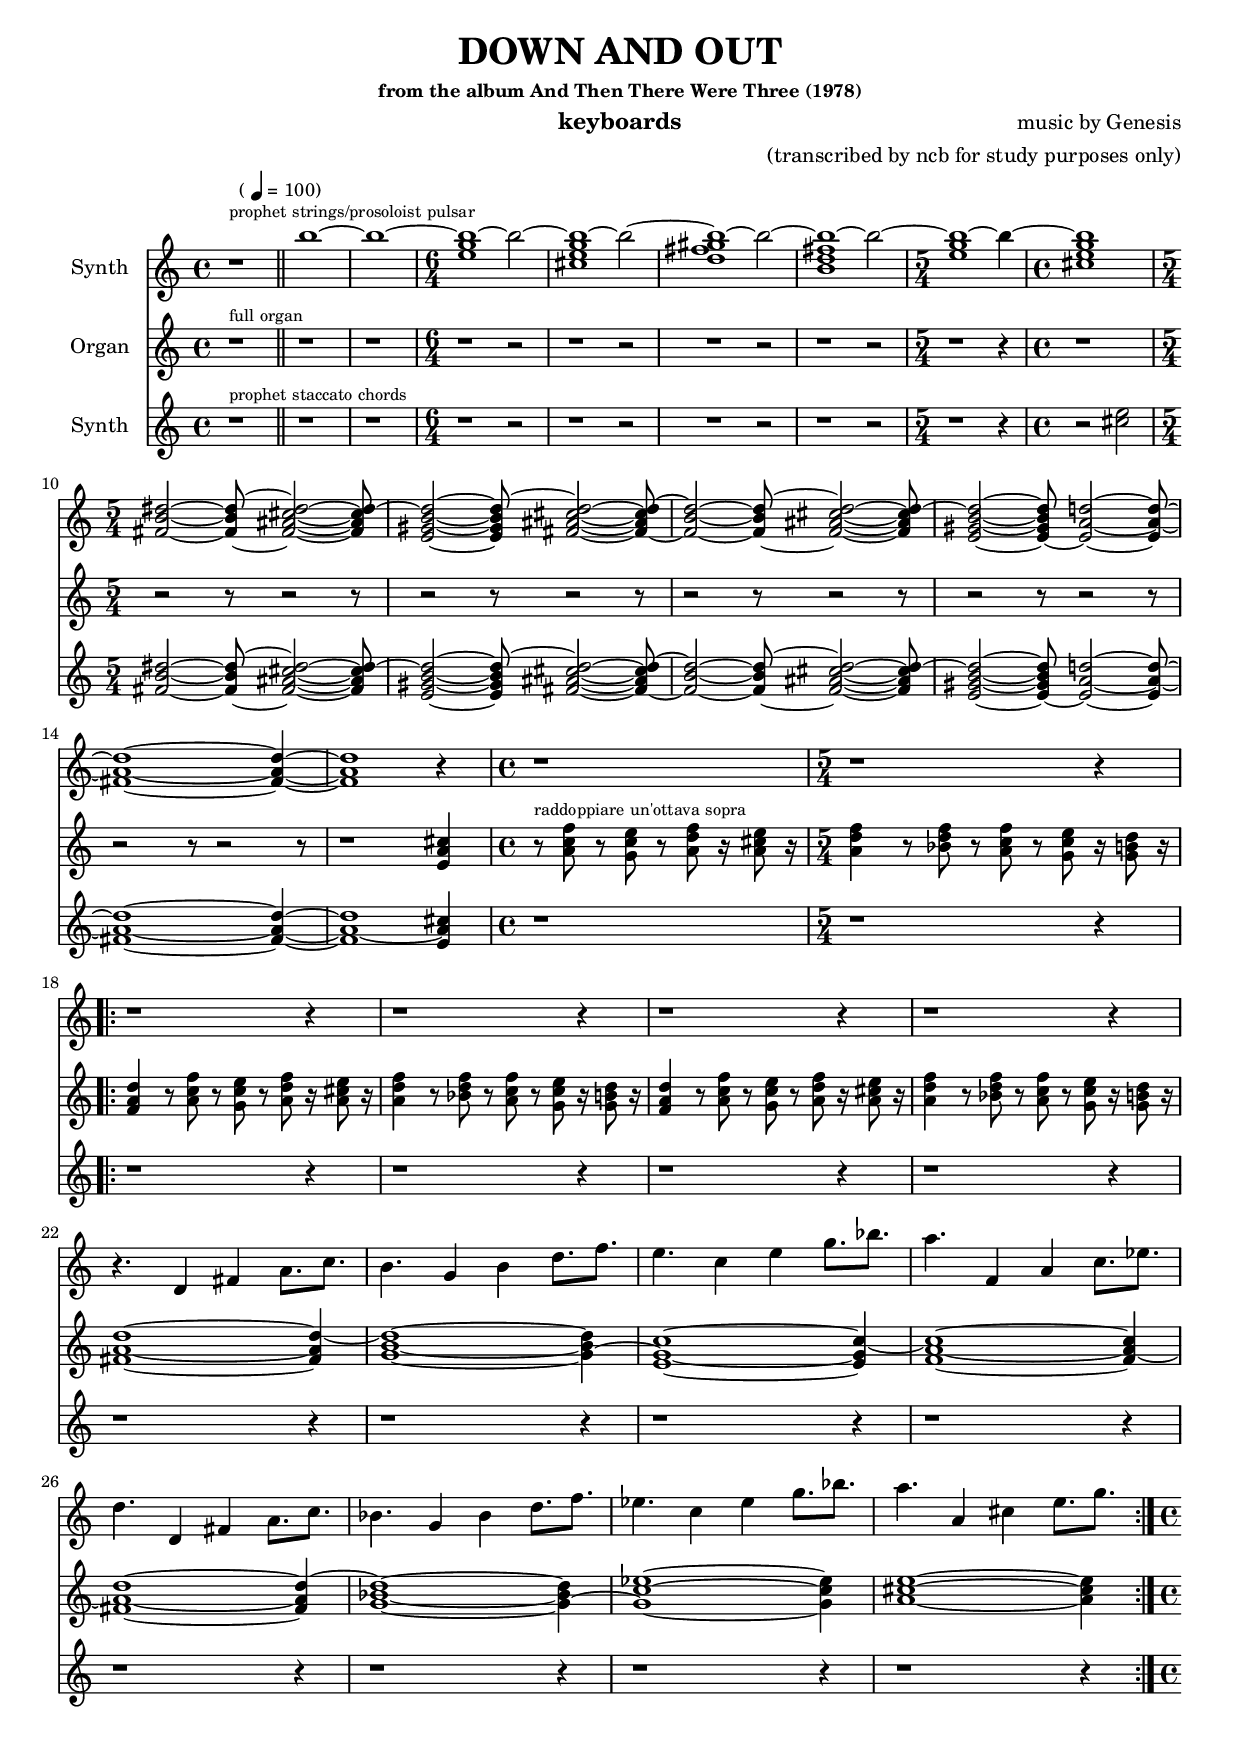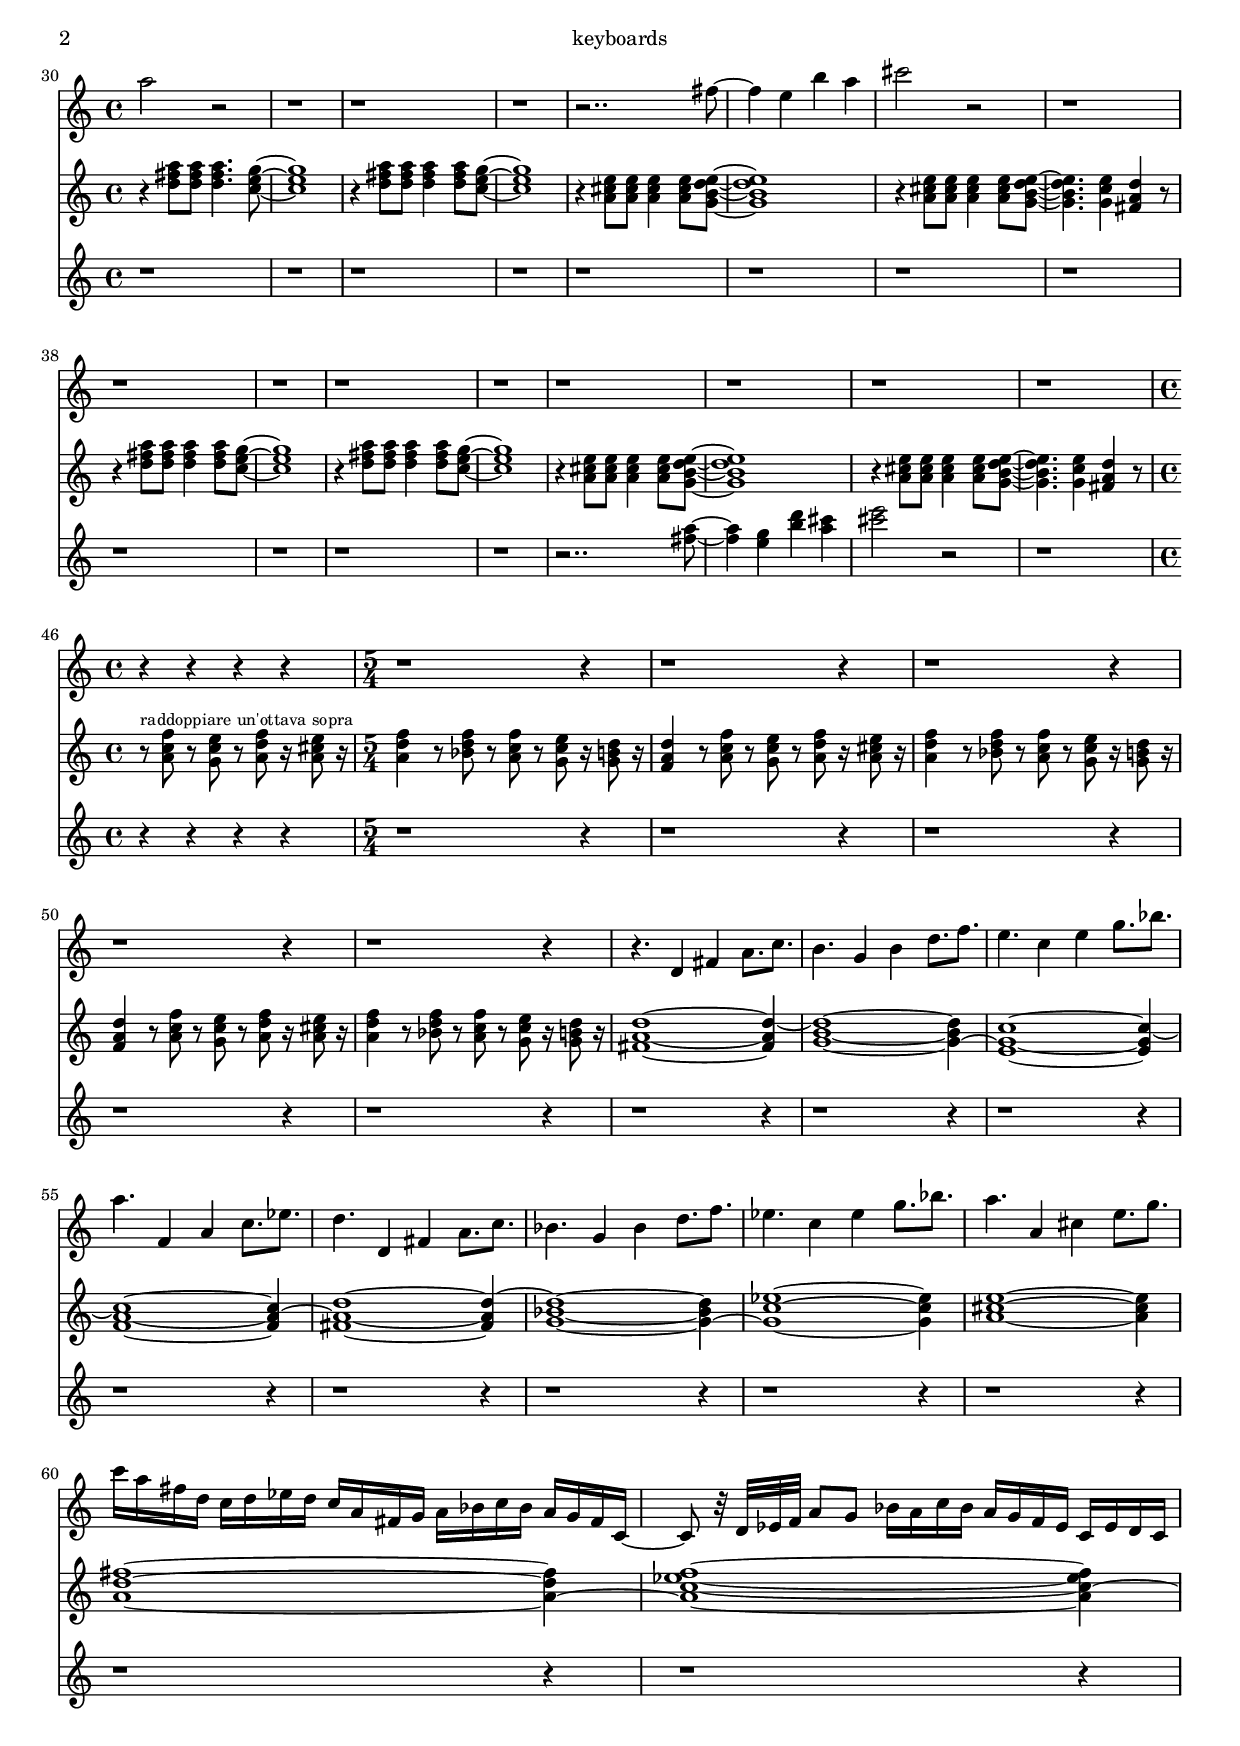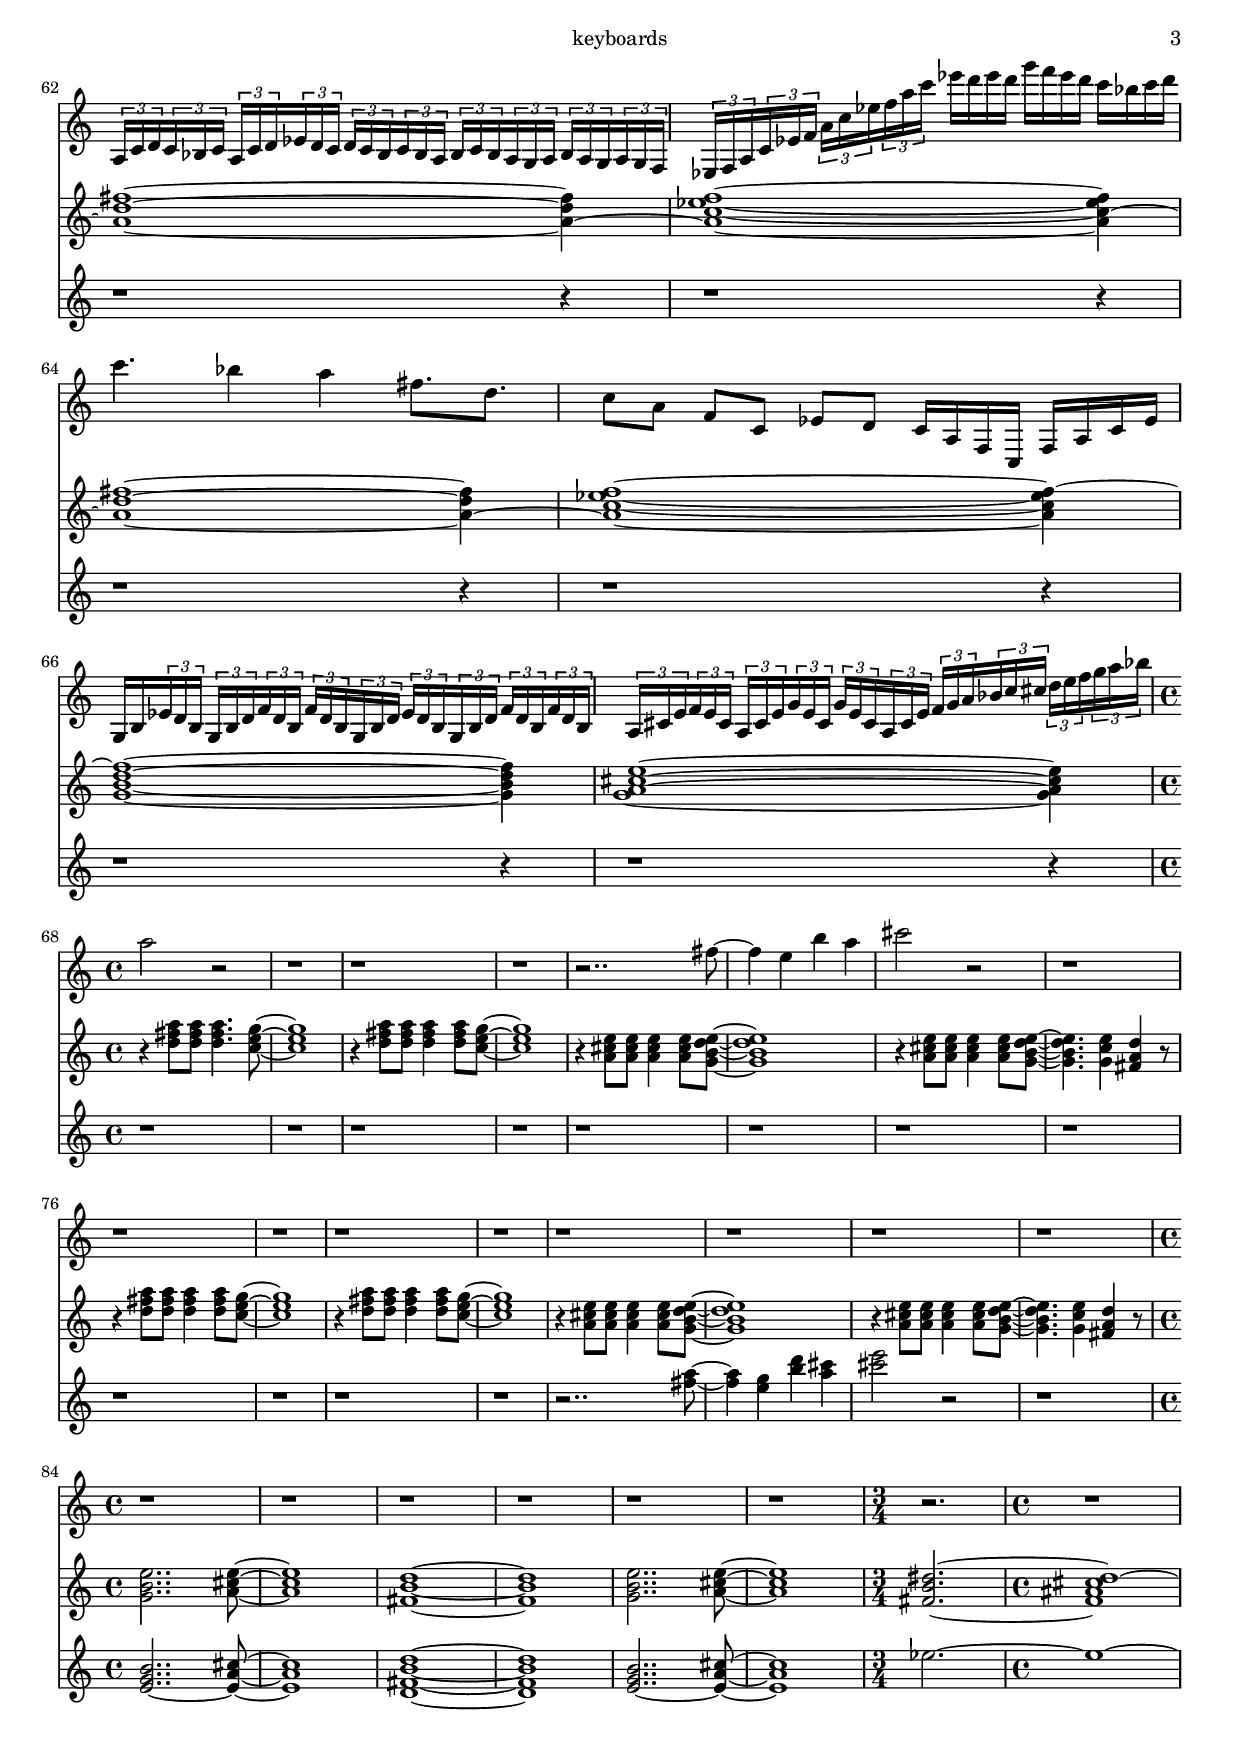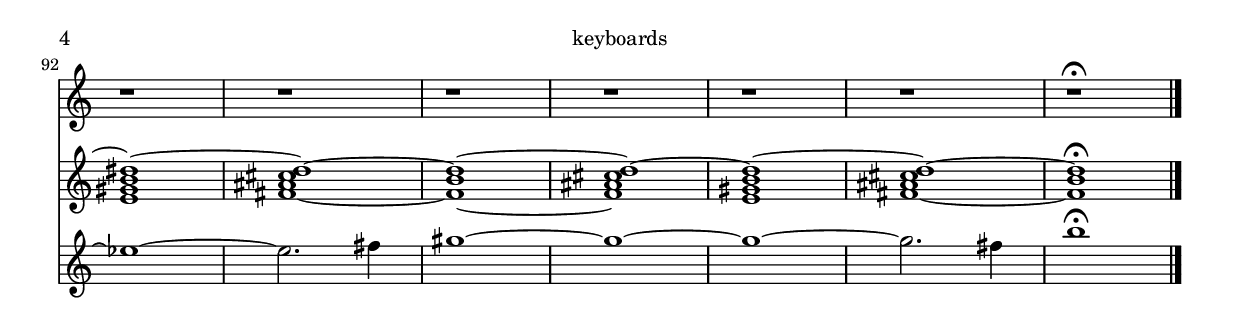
\version "2.12.3"
#(ly:set-option 'delete-intermediate-files #t)


% -----------------------------------------------------------------------------------------------------------------------
% -----------------------------------------------------------------------------------------------------------------------
%                                                      INTRO
% -----------------------------------------------------------------------------------------------------------------------
% -----------------------------------------------------------------------------------------------------------------------
synthStringIntro = \relative c''' {
               <b>1~
               <b>1~

  \time 6/4    <e, g b>1~          <b'>2~
               <cis, e g b>1~      <b'>2~
               <d, fis gis b>1~    <b'>2~
               <b, d fis b>1~      <b'>2~

  \time 5/4    <e, g b>1~          <b'>4~
  \time 4/4    <cis, e g b>1

  \break

  \time 5/4
  <fis, b dis>2~   <fis b dis>8~       <fis ais cis dis>2~  <fis ais cis dis>8~
  <e gis b dis>2~  <e gis b dis>8~     <fis ais cis dis>2~  <fis ais cis dis>8~

  <fis b dis>2~    <fis b dis>8~       <fis ais cis dis>2~  <fis ais cis dis>8~
  <e gis b dis>2~  <e gis b dis>8~     <e a d>2~            <e a d>8~
 
  <fis a d>1~       <fis a d>4~
  <fis a d>1		r4
}

synthArcIntro = \relative c''' {
               r1
               r1

  \time 6/4    r1                  r2
               r1                  r2
               r1                  r2
               r1                  r2

  \time 5/4    r1                  r4
  \time 4/4    r2 <cis, e>2

  \break

  \time 5/4
  <fis, b dis>2~   <fis b dis>8~       <fis ais cis dis>2~  <fis ais cis dis>8~
  <e gis b dis>2~  <e gis b dis>8~     <fis ais cis dis>2~  <fis ais cis dis>8~

  <fis b dis>2~    <fis b dis>8~       <fis ais cis dis>2~  <fis ais cis dis>8~
  <e gis b dis>2~  <e gis b dis>8~     <e a d>2~            <e a d>8~
 
  <fis a d>1~       <fis a d>4~
  <fis a d>1~		<e a cis>4
}

organIntro = \relative c' {
               r1
               r1

  \time 6/4    r1                  r2
               r1                  r2
               r1                  r2
               r1                  r2

  \time 5/4    r1                  r4
  \time 4/4    r1

  \break

  \time 5/4
  r2 r8 r2 r8
  r2 r8 r2 r8

  r2 r8 r2 r8
  r2 r8 r2 r8
 
  r2 r8 r2 r8
  r1 <e a cis>4
}

guitarIntro = \relative c' {
               r1
               r1

  \time 6/4    r1                  r2
               r1                  r2
               r1                  r2
               r1                  r2

  \time 5/4    r1                  r4
  \time 4/4    r1

  \break

  \time 5/4
  b16 b16 fis'16 fis16 		b,16 b16 b'16 b16		b,16 b16 fis'16 b,16		b16 b'8. 			b,8 r8
  b16 b16 fis'16 fis16 		b,16 b16 b'16 b16		b,16 b16 fis'16 b,16		b16 b'8. 			b,8 r8

  b16 b16 fis'16 fis16 		b,16 b16 b'16 b16		b,16 b16 fis'16 b,16		b16 b'8. 			b,8 r8
  b16 b16 fis'16 fis16 		b,16 b16 b'16 b16		b,16 b16 fis'16 b,16		b16 b'8. 			a,8 r8
 
  d16 d16 a'16 a16 			d,16 d16 d'16 d16		d,16 d16 a'16 d,16			d16 d'8. 			d,8 r8
  d16 d16 a'16 a16 			d,16 d16 d'16 d16		d,16 d16 a'16 d,16			d16 d'8. 			d,8 r8
}
% -----------------------------------------------------------------------------------------------------------------------
% -----------------------------------------------------------------------------------------------------------------------
%                                                      BRIDGE INTRO-TEMA
% -----------------------------------------------------------------------------------------------------------------------
% -----------------------------------------------------------------------------------------------------------------------
synthStringBridgeIntroTema = \relative c' {
  \time 4/4 r1
  \time 5/4 r1 r4
}

synthArcBridgeIntroTema = \relative c' {
  \time 4/4 r1
  \time 5/4 r1 r4
}

organBridgeIntroTema = \relative c'' {
  \time 4/4 r8 ^\markup { \tiny {raddoppiare un'ottava sopra} } <a c f>8 r8 <g c e>8 r8 <a d f>8 r16 <a cis e>8 r16
  \time 5/4 <a d f>4 r8 <bes d f>8 r8 <a c f>8 r8 <g c e>8 r16 <g b d>8 r16
}

guitarBridgeIntroTema = \relative c' {
  \time 4/4 d16 d16 a'16 a16 			d,16 d16 d'16 d16		d,16 d16 a'16 d,16			d16 d'8.
  \time 5/4 d,8 r8			d16 d16 a'16 a16 			d,16 d16 d'16 d16		d,16 d16 a'16 d,16			d16 d'8.
}
% -----------------------------------------------------------------------------------------------------------------------
% -----------------------------------------------------------------------------------------------------------------------
%                                                      TEMA A
% -----------------------------------------------------------------------------------------------------------------------
% -----------------------------------------------------------------------------------------------------------------------
synthTemaA = \relative c' {
  r1 r4
  r1 r4

  r1 r4
  r1 r4
}

organTemaA = \relative c' {
  <f a d>4 r8 <a c f>8 r8 <g c e>8 r8 <a d f>8 r16 <a cis e>8 r16
  <a d f>4 r8 <bes d f>8 r8 <a c f>8 r8 <g c e>8 r16 <g b d>8 r16
  
  <f a d>4 r8 <a c f>8 r8 <g c e>8 r8 <a d f>8 r16 <a cis e>8 r16
  <a d f>4 r8 <bes d f>8 r8 <a c f>8 r8 <g c e>8 r16 <g b d>8 r16
}

synthTemaAbis = \relative c' {
  \time 4/4
  r4 r4 r4 r4
  \time 5/4
  r1 r4

  r1 r4
  r1 r4

  r1 r4
  r1 r4
}

organTemaAbis = \relative c'' {
  \time 4/4
  r8 ^\markup { \tiny {raddoppiare un'ottava sopra} } <a c f>8 r8 <g c e>8 r8 <a d f>8 r16 <a cis e>8 r16
  \time 5/4
  <a d f>4 r8 <bes d f>8 r8 <a c f>8 r8 <g c e>8 r16 <g b d>8 r16
  
  <f a d>4 r8 <a c f>8 r8 <g c e>8 r8 <a d f>8 r16 <a cis e>8 r16
  <a d f>4 r8 <bes d f>8 r8 <a c f>8 r8 <g c e>8 r16 <g b d>8 r16

  <f a d>4 r8 <a c f>8 r8 <g c e>8 r8 <a d f>8 r16 <a cis e>8 r16
  <a d f>4 r8 <bes d f>8 r8 <a c f>8 r8 <g c e>8 r16 <g b d>8 r16
}

guitarTemaA = \relative c'' {
  d,8 r8			d16 d16 a'16 a16 			d,16 d16 d'16 d16		d,16 d16 a'16 d,16			d16 d'8.
  d,8 r8			d16 d16 a'16 a16 			d,16 d16 d'16 d16		d,16 d16 a'16 d,16			d16 d'8.

  d,8 r8			d16 d16 a'16 a16 			d,16 d16 d'16 d16		d,16 d16 a'16 d,16			d16 d'8.
  d,8 r8			d16 d16 a'16 a16 			d,16 d16 d'16 d16		d,16 d16 a'16 d,16			d16 d'8.
}
% -----------------------------------------------------------------------------------------------------------------------
% -----------------------------------------------------------------------------------------------------------------------
%                                                      TEMA B
% -----------------------------------------------------------------------------------------------------------------------
% -----------------------------------------------------------------------------------------------------------------------
synthTemaB = \relative c' {
  r1 r4
  r1 r4
  r1 r4
  r1 r4
  r1 r4
  r1 r4
  r1 r4
  r1 r4
}

synthSoloistTemaB = \relative c' {
  r4.   d4   fis4  a8.  c8.
  b4.   g4   b4    d8.  f8.
  e4.   c4   e4    g8.  bes8.
  a4.   f,4  a4    c8.  ees8.
  d4.   d,4  fis4  a8.  c8.
  bes4. g4   bes4  d8.  f8.
  ees4. c4   ees4  g8.  bes8.
  a4.   a,4  cis4  e8.  g8.
}

organTemaB = \relative c' {
  <fis a d>1~       <fis a d>4~
  <g b d>1~         <g b d>4~
  <e g c>1~         <e g c>4~
  <f a c>1~         <f a c>4~
  <fis a d>1~       <fis a d>4~
  <g bes d>1~       <g bes d>4~
  <g c ees>1~       <g c ees>4
  <a cis e>1~       <a cis e>4
}

guitarTemaB = \relative c' {
  d8 r8 d r d r d r d16 d16 r8
  d8 r8 d r d r d r d16 d16 r8
  d8 r8 d r d r d r d16 d16 r8
  d8 r8 d r d r d r d16 d16 r8
  d8 r8 d r d r d r d16 d16 r8
  d8 r8 d r d r d r d16 d16 r8
  d8 r8 d r d r d r d16 d16 r8
  d8 r8 d r d r d r d16 d16 r8
}
% -----------------------------------------------------------------------------------------------------------------------
% -----------------------------------------------------------------------------------------------------------------------
%                                                      TEMA C
% -----------------------------------------------------------------------------------------------------------------------
% -----------------------------------------------------------------------------------------------------------------------
synthTemaC = \relative c'' {
  \time 4/4
  a'2 r2   r1  r1  r1
  r2.. fis8~
  fis4 e4 b'4 a4
  cis2 r2
  r1

  r1  r1  r1  r1
  r1  r1  r1  r1
}
synthArcTemaC = \relative c'' {
  \time 4/4
  r1  r1  r1  r1
  r1  r1  r1  r1

  r1  r1  r1  r1
  r2.. <fis a>8~
  <fis a>4 <e g>4 <b' d>4 <a cis>4
  <cis e>2 r2
  r1
}

organTemaC = \relative c'' {
  \time 4/4
  r4           <d fis a>8 <d fis a>8      <d fis a>4.  <c e g>8~
  <c e g>1
  r4           <d fis a>8 <d fis a>8      <d fis a>4 <d fis a>8  <c e g>8~
  <c e g>1
  r4           <a cis e>8 <a cis e>8      <a cis e>4 <a cis e>8  <g b d e>8~
  <g b d e>1
  r4           <a cis e>8 <a cis e>8      <a cis e>4 <a cis e>8  <g b d e>8~
  <g b d e>4.                             <g c e>4   <fis a d>4  r8


  r4           <d' fis a>8 <d fis a>8      <d fis a>4 <d fis a>8 <c e g>8~
  <c e g>1
  r4           <d fis a>8 <d fis a>8      <d fis a>4 <d fis a>8  <c e g>8~
  <c e g>1
  r4           <a cis e>8 <a cis e>8      <a cis e>4 <a cis e>8  <g b d e>8~
  <g b d e>1
  r4           <a cis e>8 <a cis e>8      <a cis e>4 <a cis e>8  <g b d e>8~
  <g b d e>4.                             <g c e>4   <fis a d>4  r8
}
% -----------------------------------------------------------------------------------------------------------------------
% -----------------------------------------------------------------------------------------------------------------------
%                                                      SOLO
% -----------------------------------------------------------------------------------------------------------------------
% -----------------------------------------------------------------------------------------------------------------------
synthSolo = \relative c' {
  r1 r4
  r1 r4

  r1 r4
  r1 r4

  r1 r4
  r1 r4

  r1 r4
  r1 r4
}

synthSoloistSolo = \relative c''' {
  c16 a fis d			c d ees d			c a fis  g			a bes c bes			a g fis c~
  c8    r32 d ees f     a8  g8				bes16 a c bes		a g f ees			c ees d c

  \tuplet 3/2 {a16 c d} \tuplet 3/2 {c bes c} \tuplet 3/2 {a c d}  \tuplet 3/2 {ees d c} \tuplet 3/2 {d c bes}
      \tuplet 3/2 {c bes a}  \tuplet 3/2 {bes c bes}  \tuplet 3/2 {a g a}  \tuplet 3/2 {bes a g} \tuplet 3/2 {a g f}

  \tuplet 3/2 {ees16 f a} \tuplet 3/2 {c ees f} \tuplet 3/2 {a c ees } \tuplet 3/2 {f a c}  ees16 d ees d	g f ees d	c bes c d

  c4. 					bes4 			a4 				  fis8. 			d8.
  c8 a 					f c 				ees d				c16 a f c			f a c ees

  g, b \tuplet 3/2 {ees16 d b}       \tuplet 3/2 {g b d}  \tuplet 3/2 {f d b}  \tuplet 3/2 {f' d b} 
      \tuplet 3/2 {g b d}  \tuplet 3/2 {ees d b}  \tuplet 3/2 {g b d}  \tuplet 3/2 {f d b}  \tuplet 3/2 {f' d b}

  \tuplet 3/2 {a cis e} \tuplet 3/2 {f e  cis} \tuplet 3/2 {a cis e} \tuplet 3/2 {g e cis} \tuplet 3/2 {g' e cis}
      \tuplet 3/2 {a cis e}  \tuplet 3/2 {f g a}   \tuplet 3/2 {bes c cis} \tuplet 3/2 {d e f} \tuplet 3/2 {g a bes}
}

organSolo = \relative c'' {
  <a d fis>1~       <a d fis>4~
  <a c ees f>1~     <a c ees f>4~

  <a d fis>1~       <a d fis>4~
  <a c ees f>1~     <a c ees f>4~

  <a d fis>1~       <a d fis>4~
  <a c ees f>1~     <a c ees f>4~

  <g b d f>1~       <g b d f>4
  <g a cis e>1~     <g a cis e>4
}
% -----------------------------------------------------------------------------------------------------------------------
% -----------------------------------------------------------------------------------------------------------------------
%                                                      CODA
% -----------------------------------------------------------------------------------------------------------------------
% -----------------------------------------------------------------------------------------------------------------------
synthCoda = \relative c' {
  \time 4/4
  r1
  r1
  r1
  r1

  r1
  r1
}

synthArcCoda = \relative c' {
  \time 4/4
  <e g b>2..~    <e a cis>8~
  <e a cis>1
  <d fis b d>1~
  <d fis b d>1

  <e g b>2..~    <e a cis>8~
  <e a cis>1
}

organCoda = \relative c' {
  \time 4/4
  <g' b e>2..    <a cis e>8~
  <a cis e>1
  <fis b d>1~
  <fis b d>1

  <g b e>2..    <a cis e>8~
  <a cis e>1
}
% -----------------------------------------------------------------------------------------------------------------------
% -----------------------------------------------------------------------------------------------------------------------
%                                                      FINALE
% -----------------------------------------------------------------------------------------------------------------------
% -----------------------------------------------------------------------------------------------------------------------
synthFinale = \relative c' {
  \time 3/4
  r2.
  \time 4/4
  r1 r1 r1 
  r1 r1 r1 r1
  r1 \fermata
}

synthArcFinaleOld = \relative c' {
  \time 3/4
  <ees' ees'>2.~
  \time 4/4
  <ees ees'>1~
  <ees ees'>1~
  <ees ees'>2.   <fis fis'>4

  <gis gis'>1~
  <gis gis'>1~
  <gis gis'>1~
  <gis gis'>2.   <fis fis'>4

  <b b'>1 \fermata
}

synthArcFinale = \relative c' {
  \time 3/4
  <ees'>2.~
  \time 4/4
  <ees>1~
  <ees>1~
  <ees>2.   <fis>4

  <gis>1~
  <gis>1~
  <gis>1~
  <gis>2.   <fis>4

  <b>1 \fermata
}

organFinale = \relative c' {
  \time 3/4
  <fis b dis>2.~
  \time 4/4
  <fis ais cis dis>1~
  <e gis b dis>1~
  <fis ais cis dis>1~

  <fis b dis>1~
  <fis ais cis dis>1~
  <e gis b dis>1~
  <fis ais cis dis>1~

  <fis b dis>1 \fermata
}
% -----------------------------------------------------------------------------------------------------------------------
% -----------------------------------------------------------------------------------------------------------------------
%                                                      BUILD ALL
% -----------------------------------------------------------------------------------------------------------------------
% -----------------------------------------------------------------------------------------------------------------------

guitarPart = {
    \clef violin

    % INTRO
    \time 4/4 r1 ^\markup { \tiny {prophet strings/prosoloist pulsar} }
    \bar "||"
    \guitarIntro

    % BRIDGE INTRO-TEMA
	\guitarBridgeIntroTema
	\break

    % TEMA A + B
	\repeat volta 2 {
	    \guitarTemaA
	    \break
	    \guitarTemaB
	}
	\break

    % TEMA C
%	\synthTemaC
	\break

	% TEMA A + B
%	\synthTemaAbis
%	\synthSoloistTemaB
	\break

    % SOLO
%	\synthSoloistSolo
	\break

    % TEMA C
%	\synthTemaC
	\break

	% CODA
%	\synthCoda

    % FINALE
%	\synthFinale


    \bar "|."
}

synthOnePart = {
    \clef violin

    % INTRO
    \time 4/4 r1 ^\markup { \tiny {prophet strings/prosoloist pulsar} }
    \bar "||"
    \synthStringIntro

    % BRIDGE INTRO-TEMA
	\synthStringBridgeIntroTema
	\break

    % TEMA A + B
	\repeat volta 2 {
	    \synthTemaA
	    \break
	    \synthSoloistTemaB
	}
	\break

    % TEMA C
	\synthTemaC
	\break

	% TEMA A + B
	\synthTemaAbis
	\synthSoloistTemaB
	\break

    % SOLO
	\synthSoloistSolo
	\break

    % TEMA C
	\synthTemaC
	\break

	% CODA
	\synthCoda

    % FINALE
	\synthFinale


    \bar "|."
}

synthTwoPart = {
    \clef violin

    % INTRO
    \time 4/4 r1 ^\markup { \tiny {prophet staccato chords} }
    \bar "||"
    \synthArcIntro

	% BRIDGE INTRO-TEMA
	\synthArcBridgeIntroTema
    \break

    % TEMA A + B
	\repeat volta 2 {
	    \synthTemaA
	    \break
	    \synthTemaB
	}
	\break

    % TEMA C
	\synthArcTemaC
	\break

	% TEMA A + B
	\synthTemaAbis
	\synthTemaB
	\break

    % SOLO
	\synthSolo
	\break

    % TEMA C
	\synthArcTemaC
	\break

	% CODA
	\synthArcCoda

    % FINALE
	\synthArcFinale


    \bar "|."
}

organPart = {
    \clef violin

    % INTRO
    \time 4/4 r1 ^\markup { \tiny {full organ} }
    \bar "||"
	\organIntro

	% BRIDGE INTRO-TEMA
	\organBridgeIntroTema
    \break

	% TEMA A + B
	\repeat volta 2 {
	    \organTemaA
	    \break
	    \organTemaB
	}
	\break

    % TEMA C
	\organTemaC
	\break

	% TEMA A + B
	\organTemaAbis
	\organTemaB
	\break

    % SOLO
	\organSolo
	\break

    % TEMA C
	\organTemaC
	\break

	% CODA
	\organCoda

    % FINALE
	\organFinale


    \bar "|."
}



#(set-global-staff-size 18)


\book {

    \header {
        title       = \markup {\larger "DOWN AND OUT"}
        subtitle    = ""
        subsubtitle = "from the album And Then There Were Three (1978)"
        instrument  = "keyboards"
        composer    = "music by Genesis"
        arranger    = "(transcribed by ncb for study purposes only)"
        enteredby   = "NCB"
        piece       = \markup { \bold "                             " \smaller { (\note #"4"#1 = 100) } }
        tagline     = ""
    }


    \score {
    <<
%	    \new Staff = "Synth" \with { midiInstrument = #"overdriven guitar" }
%        <<
%            \set Staff.instrumentName = \markup { "Guitar" }
%            \guitarPart
%        >>
        \new Staff = "Synth" \with { midiInstrument = #"lead 2 (sawtooth)" } %% string ensemble 1" }
        <<
            \set Staff.instrumentName = \markup { "Synth" }
            \synthOnePart
        >>
        \new Staff = "Organ" \with { midiInstrument = #"rock organ" }
        <<
            \set Staff.instrumentName = \markup { "Organ" }
            \organPart
        >>
        \new Staff = "Synth" \with { midiInstrument = #"synthstrings 1" }
        <<
            \set Staff.instrumentName = \markup { "Synth" }
            \synthTwoPart
        >>
    >>
    \layout { \context { \override VerticalAlignment #'forced-distance = #8 } }
    \midi { \context { \Score tempoWholesPerMinute = #(ly:make-moment 100 4) } }
    }

}
